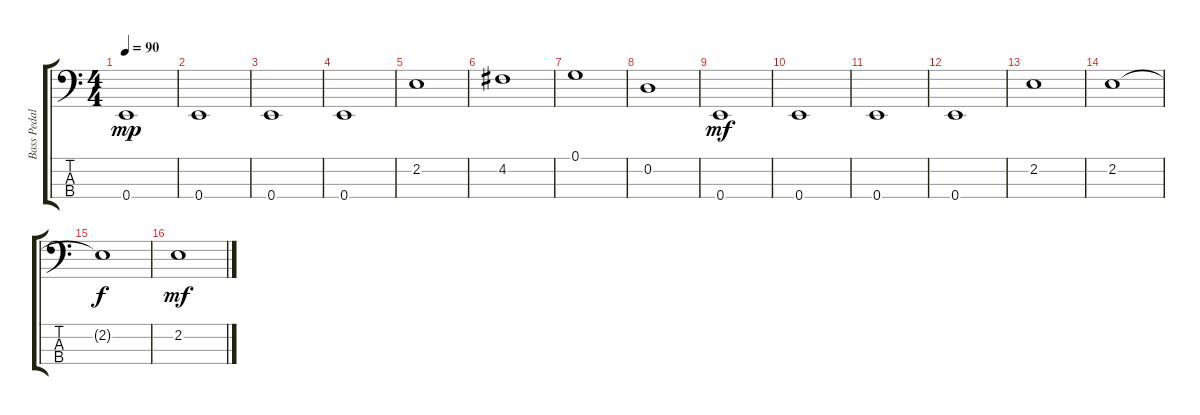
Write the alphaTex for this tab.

\track ("Bass Pedals" "Bass Pedal") {instrument distortionguitar}
\staff {score tabs}
\tuning (G2 D2 A1 E1) {hide}
\ts (4 4)
\tempo 90
\clef f4
\ks c
0.4.1{dy mp} |
0.4.1 |
0.4.1 |
0.4.1 |
2.2.1 |
4.2.1 |
0.1.1 |
0.2.1 |
0.4.1{dy mf} |
0.4.1 |
0.4.1 |
0.4.1 |
2.2.1 |
2.2.1 |
2.2{t}.1{dy f} |
2.2.1{dy mf}
